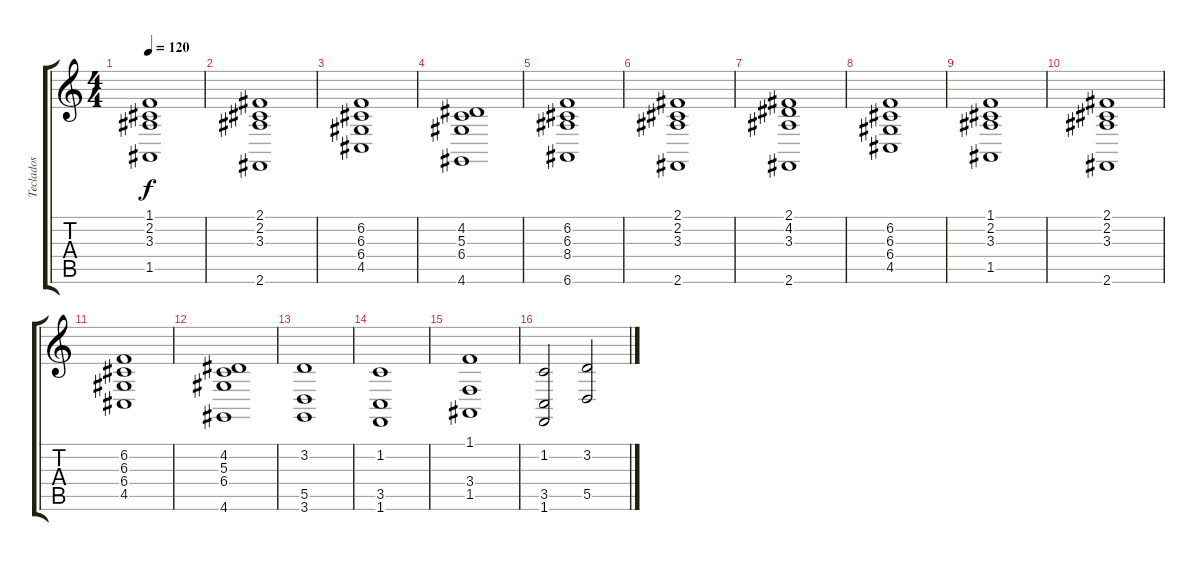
\track ("Teclados" "Teclados") {instrument stringensemble1}
\staff {score tabs}
\tuning (E4 B3 G3 D3 A2 E2) {hide}
\ts (4 4)
\tempo 120
\clef g2
\ks c
(1.1 2.2 3.3 1.5).1{dy f} |
(2.1 2.2 3.3 2.6).1 |
(6.2 6.3 6.4 4.5).1 |
(4.2 5.3 6.4 4.6).1 |
(6.2 6.3 8.4 6.6).1 |
(2.1 2.2 3.3 2.6).1 |
(2.1 4.2 3.3 2.6).1 |
(6.2 6.3 6.4 4.5).1 |
(1.1 2.2 3.3 1.5).1 |
(2.1 2.2 3.3 2.6).1 |
(6.2 6.3 6.4 4.5).1 |
(4.2 5.3 6.4 4.6).1 |
(3.2 5.5 3.6).1 |
(1.2 3.5 1.6).1 |
(1.1 3.4 1.5).1 |
(1.2 3.5 1.6).2 (3.2 5.5).2
